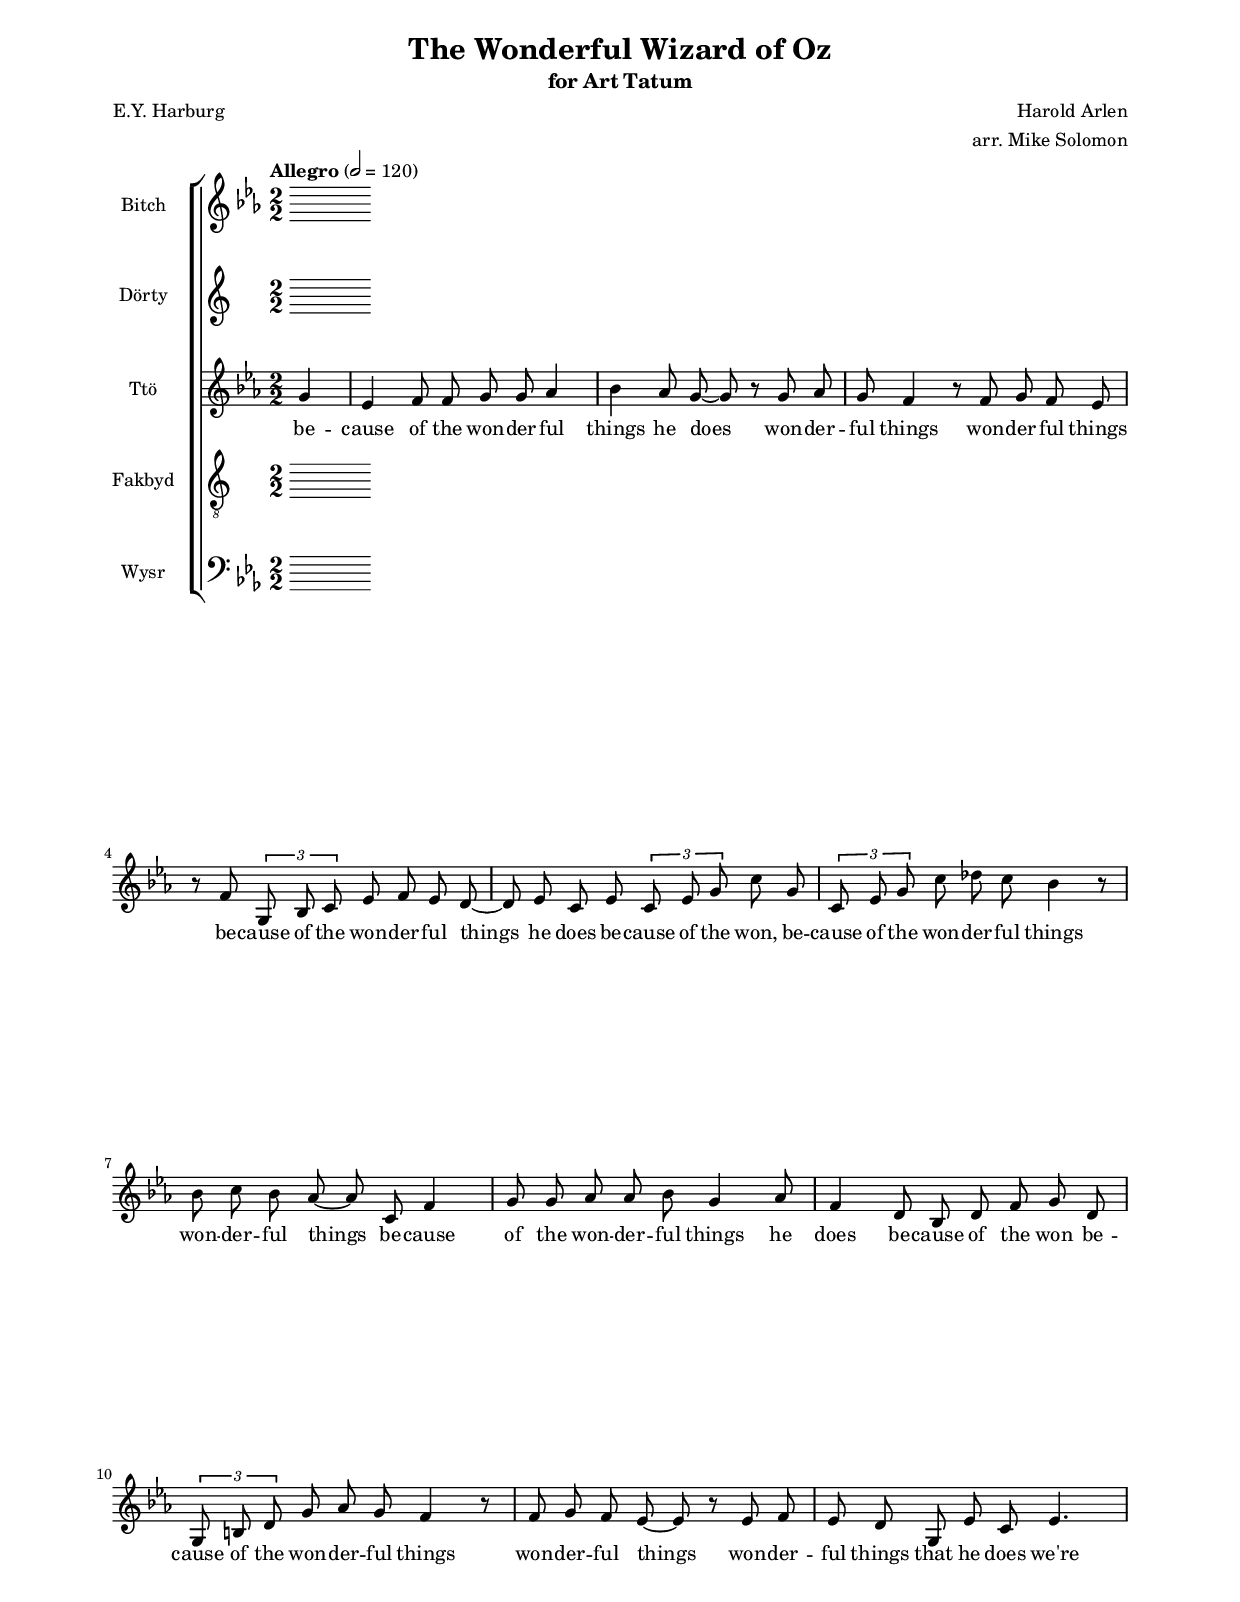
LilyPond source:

\version "2.17.0"
\include "defs-devel.ly"
\paper {
  footnote-separator-markup = \markup { \column { " "\override #`(span-factor . 1/5) { \draw-hline } }}
  footnote-padding = 5\mm
  top-system-spacing = #'((basic-distance . 1) (minimum-distance . 0) (padding . 1) (stretchability . 40))
  bottom-system-spacing = #'((basic-distance . 1) (minimum-distance . 0) (padding . 1) (stretchability . 50))
  ragged-right = ##f
  left-margin = 0.75\in
  right-margin = 0.75\in
  top-margin = 0.5\in
  bottom-margin = 0.6\in
  ragged-last-bottom = ##f
  %max-systems-per-page = #2
}

#(ly:set-option 'point-and-click #f)

MyRed = \Red
MyBlack = \Black
myred = \once \override NoteHead.color = #red
myblack = \revert NoteHead.color
%MyRed = \revert NoteHead.color
%MyBlack = \revert NoteHead.color
%myred = \revert NoteHead.color
%myblack = \revert NoteHead.color

\header {
  title = "The Wonderful Wizard of Oz" %(1)"
  subtitle = \markup { for Art Tatum }
  composer = "Harold Arlen"
  poet = "E.Y. Harburg"
  arranger = "arr. Mike Solomon"
}

nothing = {}

marks = {
  \time 2/2
  \tempo "Allegro" 2=120
  \partial 4
}

prefatoryMatter = {
  \key c \minor
  #(set-accidental-style 'modern-cautionary)
}

soprano = \relative c' { \autoBeamOff
  \prefatoryMatter
}

sopranoWords = \lyricmode {
}

mezzo = \relative c' { \autoBeamOff
}

mezzoWords = \lyricmode {
}

  %aes bes |
  %aes g4 aes8 f d \times 2/3 { g, b d } | 
  %g8 aes g f ~ f r f g |
  %f d4 r8 \times 2/3 { ees4 c ees }  |

alto = \relative c'' { \autoBeamOff
  \prefatoryMatter
  g4 |
  ees4 f8 f g g aes4 |
  bes4 aes8 g ~ g r g aes |
  g f4 r8 f g f ees |
  r8 f \times 2/3 { g, bes c } ees8 f ees d ~ |
  d ees c8 ees \times 2/3 { c ees g } c8 g
  \times 2/3 { c,8 ees g } c8 des c bes4 r8 |
  bes8 c bes aes ~ aes %{ r %} c, f4 |
  g8 g aes aes bes8 g4 aes8 |
  f4 d8 bes d f g d |
  \times 2/3 { g,8 b d } g aes g f4 r8 |
  f8 g f ees ~ ees r ees f |
  ees d g,8 ees'  c ees4. |

}

altoWords = \lyricmode {
  be -- cause of the won -- der -- ful things he does
  won -- der -- ful things
  won -- der -- ful things
  be -- cause of the won -- der -- ful things he does
  be -- cause of the won,
  be -- cause of the won -- der -- ful things
  won -- der -- ful things
  be -- cause of the won -- der -- ful things he does
  be -- cause of the won
  be -- cause of the won -- der -- ful things
  won -- der -- ful things
  won -- der -- ful things that he does we're
}

tenor = \relative c' {
  \autoBeamOff
  \clef "treble_8"
}

tenorWords = \lyricmode {
}

bass = \relative c { \autoBeamOff
  \prefatoryMatter
  \clef bass
}

bassWords = \lyricmode {
}

%%% SCORE
#(set-global-staff-size 16)

\score {
  \new ChoirStaff <<
    \new Staff \with { instrumentName = #"Bitch" %shortInstrumentName = #"M."
} <<
      \new Voice = "soprano" { << { \numericTimeSignature
        \soprano
      } {
        \marks
      } {
        \nothing
      }>> }
      \new Lyrics \lyricsto "soprano" {
        \sopranoWords
      }
    >>
    \new Staff \with { instrumentName = #"Dörty" %shortInstrumentName = #"E."
} <<
      \new Voice = "mezzo" { << { \numericTimeSignature
        \mezzo
      } {
        \nothing
      } >> }
      \new Lyrics \lyricsto "mezzo" {
        \mezzoWords
      }
    >>
    \new Staff \with { instrumentName = #"Ttö" %shortInstrumentName = #"Mk."
} <<
      \new Voice = "alto" { << { \numericTimeSignature
        \alto
      } {
        \nothing
      } >> }
      \new Lyrics \lyricsto "alto" {
        \altoWords
      }
    >>
    \new Staff \with { instrumentName = #"Fakbyd" %shortInstrumentName = #"R."
} <<
      \new Voice = "tenor" { << { \numericTimeSignature
        \tenor
      } {
        \nothing
      } >> }
      \new Lyrics \lyricsto "tenor" {
        \tenorWords
      }
    >>
    \new Staff \with { instrumentName = #"Wysr" %shortInstrumentName = #"P." %\markup { \concat { E \super u . } }
} <<
      \new Voice = "bass" { << { \numericTimeSignature
        \bass
      } {
        \nothing
      } >> }
      \new Lyrics \lyricsto "bass" {
        \bassWords
      }
    >>
  >>
  \layout {
    \context {
      \Voice
      \override TextScript #'layer = #6
      \override NoteHead #'layer = #7
      \override Glissando #'breakable = ##t
      \override TupletNumber #'breakable = ##t
      \override TupletBracket #'breakable = ##t
      \remove "Forbid_line_break_engraver"
    }
    \context {
      \Staff
      \consists "Metronome_mark_engraver"
      \override TimeSignature #'style = #'numbered
      \override StaffSymbol #'layer = #4
      \override TimeSignature #'layer = #3
      \override TimeSignature #'whiteout = ##t
    }
    \context {
      \Lyrics
      %\override LyricText #'whiteout = ##t
      \override LyricText #'layer = #6
    }
    \context {
      \Score
      \remove "Metronome_mark_engraver"
      \override NonMusicalPaperColumn #'allow-loose-spacing = ##f
    }
  }
}

%{
%%% piano redux
#(set-global-staff-size 20)

\score {
  \new PianoStaff <<
    \new Staff <<
      \new Voice = "1" { \voiceOne << \soprano \marks >> }
      \new Voice = "2" { \voiceTwo \mezzo }
      \new Voice = "3" { \voiceThree \alto }
    >>
    \new Staff <<
      \new Voice = "4" { \voiceOne \tenor }
      \new Voice = "5" { \voiceTwo \bass }
    >>
  >>
  \layout {
    \context {
      \Voice
      \override TextScript #'layer = #6
      \override NoteHead #'layer = #7
      \override Glissando #'breakable = ##t
      \override TupletNumber #'breakable = ##t
      \override TupletBracket #'breakable = ##t
      \remove "Forbid_line_break_engraver"
    }
    \context {
      \Staff
      \consists "Metronome_mark_engraver"
      \override TimeSignature #'style = #'numbered
      \override StaffSymbol #'layer = #4
      \override TimeSignature #'layer = #3
      \override TimeSignature #'whiteout = ##t
    }
    \context {
      \Lyrics
      %\override LyricText #'whiteout = ##t
      \override LyricText #'layer = #6
    }
    \context {
      \Score
      \remove "Metronome_mark_engraver"
      \override NonMusicalPaperColumn #'allow-loose-spacing = ##f
    }
  }
}
%}
%%% MIDI

\score {
  \new ChoirStaff <<
    \new Staff \with { instrumentName = #"Bitch" %shortInstrumentName = #"M."
} <<
      \new Voice = "soprano" { << { \numericTimeSignature
        \soprano
      } {
        \marks
      } >> }
      \new Lyrics \lyricsto "soprano" {
        \sopranoWords
      }
    >>
    \new Staff \with { instrumentName = #"Dörty" %shortInstrumentName = #"E."
} <<
      \new Voice = "mezzo" { \numericTimeSignature
        \mezzo
      }
      \new Lyrics \lyricsto "mezzo" {
        \mezzoWords
      }
    >>
    \new Staff \with { instrumentName = #"Ttö" %shortInstrumentName = #"Mk."
} <<
      \new Voice = "alto" { \numericTimeSignature
        \alto
      }
      \new Lyrics \lyricsto "alto" {
        \altoWords
      }
    >>
    \new Staff \with { instrumentName = #"Fakbyd" %shortInstrumentName = #"R."
} <<
      \new Voice = "tenor" { \numericTimeSignature
        \tenor
      }
      \new Lyrics \lyricsto "tenor" {
        \tenorWords
      }
    >>
    \new Staff \with { instrumentName = #"Wysr" %shortInstrumentName = #"P." %\markup { \concat { E \super u . } }
} <<
      \new Voice = "bass" { \numericTimeSignature
        \bass
      }
      \new Lyrics \lyricsto "bass" {
        \bassWords
      }
    >>
  >>
  \midi {}
}
